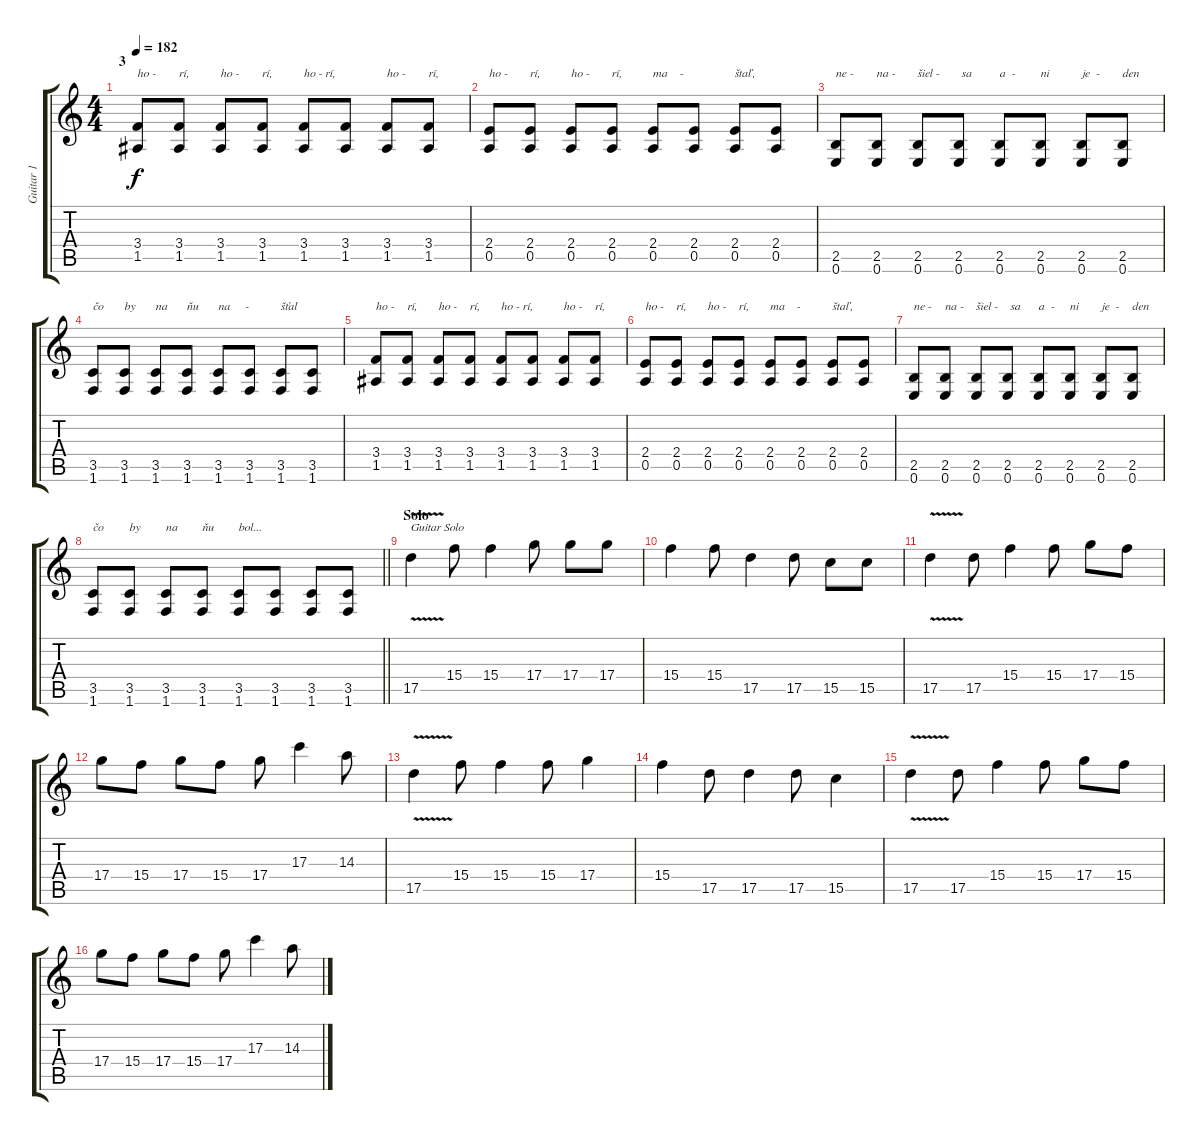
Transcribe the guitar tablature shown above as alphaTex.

\track ("Guitar 1" "Guitar 1") {instrument distortionguitar}
\staff {score tabs}
\tuning (E4 B3 G3 D3 A2 E2) {hide}
\ts (4 4)
\section ("" "3")
\tempo 182
\clef g2
\ks c
(3.4 1.5).8{txt "ho -" dy f} (3.4 1.5).8{txt "rí,"} (3.4 1.5).8{txt "ho -"} (3.4 1.5).8{txt "rí,"} (3.4 1.5).8{txt "ho - rí,"} (3.4 1.5).8 (3.4 1.5).8{txt "ho -"} (3.4 1.5).8{txt "rí,"} |
(2.4 0.5).8{txt "ho -"} (2.4 0.5).8{txt "rí,"} (2.4 0.5).8{txt "ho -"} (2.4 0.5).8{txt "rí,"} (2.4 0.5).8{txt "ma    -"} (2.4 0.5).8 (2.4 0.5).8{txt "štaľ,"} (2.4 0.5).8 |
(2.5 0.6).8{txt "ne -"} (2.5 0.6).8{txt "na -"} (2.5 0.6).8{txt "šiel -"} (2.5 0.6).8{txt " sa"} (2.5 0.6).8{txt "a  -"} (2.5 0.6).8{txt "ni"} (2.5 0.6).8{txt "je  -"} (2.5 0.6).8{txt "den"} |
(3.5 1.6).8{txt "čo"} (3.5 1.6).8{txt "by"} (3.5 1.6).8{txt "na"} (3.5 1.6).8{txt "ňu"} (3.5 1.6).8{txt "na     -"} (3.5 1.6).8 (3.5 1.6).8{txt "šťal"} (3.5 1.6).8 |
(3.4 1.5).8{txt "ho -"} (3.4 1.5).8{txt "rí,"} (3.4 1.5).8{txt "ho -"} (3.4 1.5).8{txt "rí,"} (3.4 1.5).8{txt "ho - rí,"} (3.4 1.5).8 (3.4 1.5).8{txt "ho -"} (3.4 1.5).8{txt "rí,"} |
(2.4 0.5).8{txt "ho -"} (2.4 0.5).8{txt "rí,"} (2.4 0.5).8{txt "ho -"} (2.4 0.5).8{txt "rí,"} (2.4 0.5).8{txt "ma    -"} (2.4 0.5).8 (2.4 0.5).8{txt "štaľ,"} (2.4 0.5).8 |
(2.5 0.6).8{txt "ne -"} (2.5 0.6).8{txt "na -"} (2.5 0.6).8{txt "šiel -"} (2.5 0.6).8{txt " sa"} (2.5 0.6).8{txt "a  -"} (2.5 0.6).8{txt "ni"} (2.5 0.6).8{txt "je  -"} (2.5 0.6).8{txt "den"} |
\barLineRight lightlight
(3.5 1.6).8{txt "čo"} (3.5 1.6).8{txt "by"} (3.5 1.6).8{txt "na"} (3.5 1.6).8{txt "ňu"} (3.5 1.6).8{txt "bol..."} (3.5 1.6).8 (3.5 1.6).8 (3.5 1.6).8 |
\section ("" "Solo")
17.5{v}.4{txt "Guitar Solo"} 15.4.8 15.4.4 17.4.8 17.4.8 17.4.8 |
15.4.4 15.4.8 17.5.4 17.5.8 15.5.8 15.5.8 |
17.5{v}.4 17.5.8 15.4.4 15.4.8 17.4.8 15.4.8 |
17.4.8 15.4.8 17.4.8 15.4.8 17.4.8 17.3.4 14.3.8 |
17.5{v}.4 15.4.8 15.4.4 15.4.8 17.4.4 |
15.4.4 17.5.8 17.5.4 17.5.8 15.5.4 |
17.5{v}.4 17.5.8 15.4.4 15.4.8 17.4.8 15.4.8 |
17.4.8 15.4.8 17.4.8 15.4.8 17.4.8 17.3.4 14.3.8
